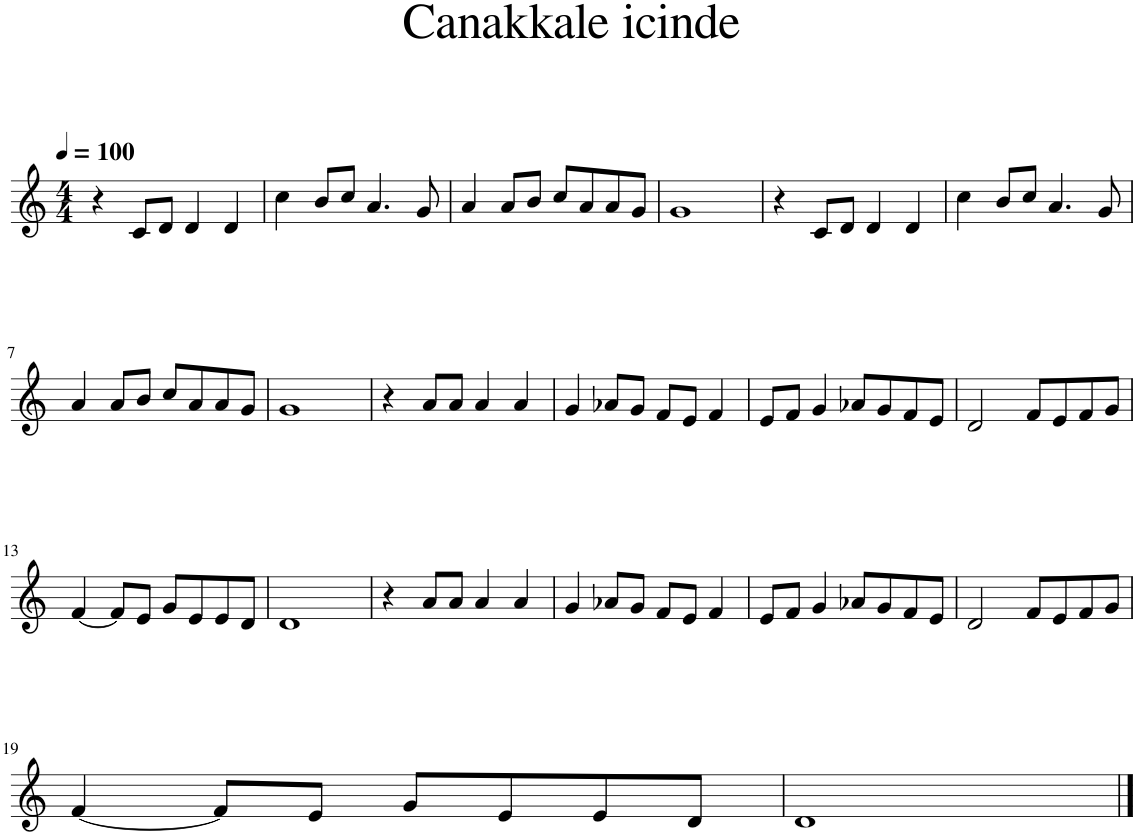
**kern
*part1
*staff1
*I"Piano
*I'Pno.
*clefG2
*k[]
*M4/4
*MM100
=1
4r
8c/L
8d/J
4d/
4d/
=2
4cc\
8b/L
8cc/J
4.a/
8g/
=3
4a/
8a/L
8b/J
8cc/L
8a/
8a/
8g/J
=4
1g
=5
4r
8c/L
8d/J
4d/
4d/
=6
4cc\
8b/L
8cc/J
4.a/
8g/
!!LO:LB:g=z
=7
4a/
8a/L
8b/J
8cc/L
8a/
8a/
8g/J
=8
1g
=9
4r
8a/L
8a/J
4a/
4a/
=10
4g/
8a-X/L
8g/J
8f/L
8e/J
4f/
=11
8e/L
8f/J
4g/
8a-X/L
8g/
8f/
8e/J
=12
2d/
8f/L
8e/
8f/
8g/J
!!LO:LB:g=z
=13
[4f/
8f/L]
8e/J
8g/L
8e/
8e/
8d/J
=14
1d
=15
4r
8a/L
8a/J
4a/
4a/
=16
4g/
8a-X/L
8g/J
8f/L
8e/J
4f/
=17
8e/L
8f/J
4g/
8a-X/L
8g/
8f/
8e/J
=18
2d/
8f/L
8e/
8f/
8g/J
!!LO:LB:g=z
=19
[4f/
8f/L]
8e/J
8g/L
8e/
8e/
8d/J
=20
1d
==
*-
